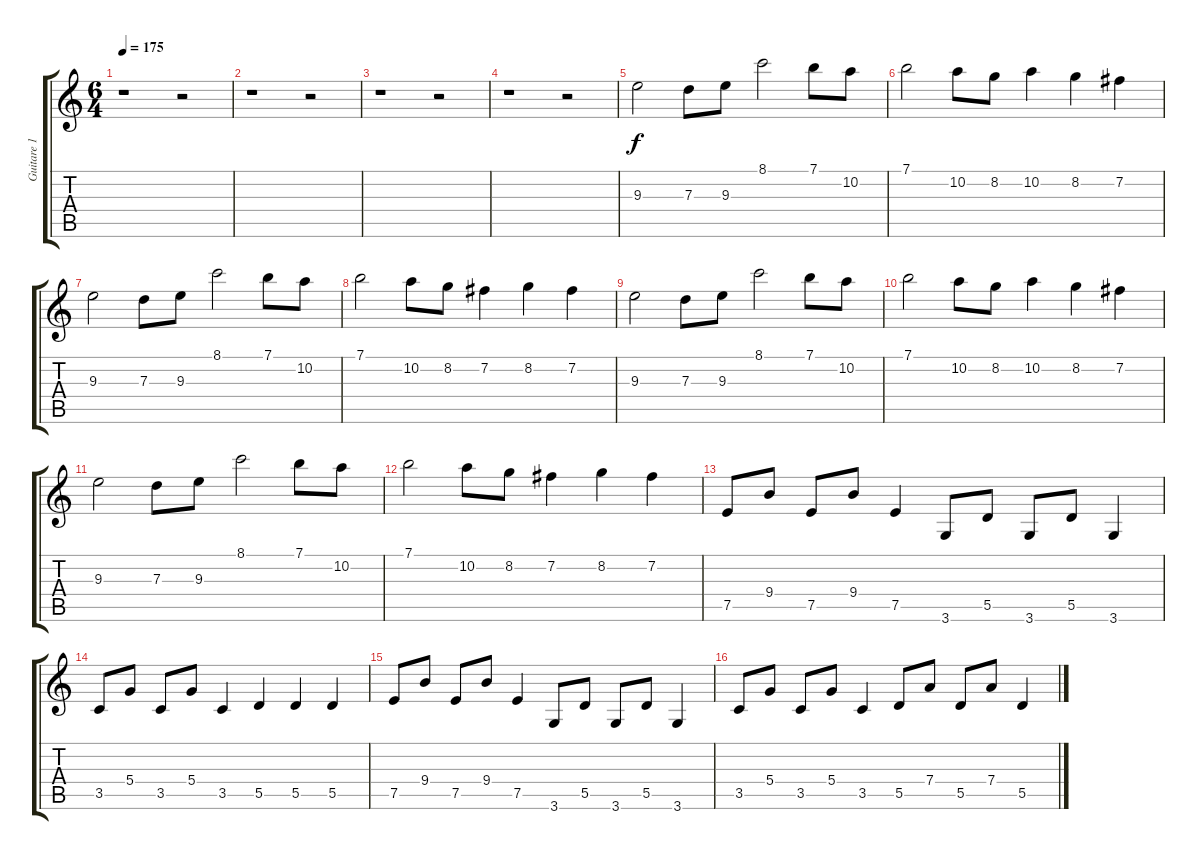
\track ("Guitare 1" "Guitare 1") {instrument distortionguitar}
\staff {score tabs}
\tuning (E4 B3 G3 D3 A2 E2) {hide}
\ts (6 4)
\tempo 175
\clef g2
\ks c
r.1{dy f instrument distortionguitar} r.2 |
r.1 r.2 |
r.1 r.2 |
r.1 r.2 |
9.3.2{instrument acousticguitarnylon} 7.3.8 9.3.8 8.1.2 7.1.8 10.2.8 |
7.1.2 10.2.8 8.2.8 10.2.4 8.2.4 7.2.4 |
9.3.2 7.3.8 9.3.8 8.1.2 7.1.8 10.2.8 |
7.1.2 10.2.8 8.2.8 7.2.4 8.2.4 7.2.4 |
9.3.2 7.3.8 9.3.8 8.1.2 7.1.8 10.2.8 |
7.1.2 10.2.8 8.2.8 10.2.4 8.2.4 7.2.4 |
9.3.2 7.3.8 9.3.8 8.1.2 7.1.8 10.2.8 |
7.1.2 10.2.8 8.2.8 7.2.4 8.2.4 7.2.4 |
7.5.8 9.4.8 7.5.8 9.4.8 7.5.4 3.6.8 5.5.8 3.6.8 5.5.8 3.6.4 |
3.5.8 5.4.8 3.5.8 5.4.8 3.5.4 5.5.4 5.5.4 5.5.4 |
7.5.8 9.4.8 7.5.8 9.4.8 7.5.4 3.6.8 5.5.8 3.6.8 5.5.8 3.6.4 |
3.5.8 5.4.8 3.5.8 5.4.8 3.5.4 5.5.8 7.4.8 5.5.8 7.4.8 5.5.4
